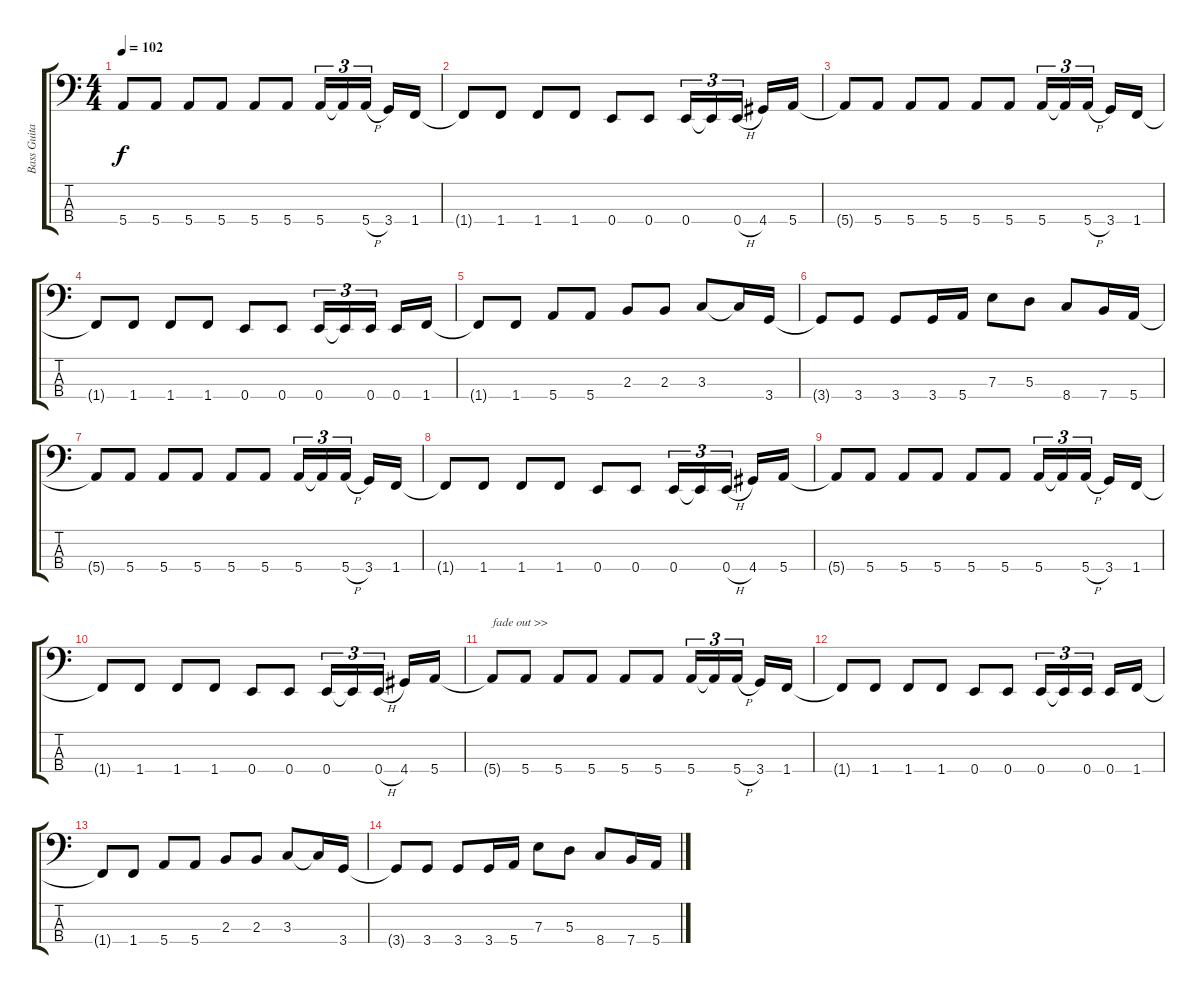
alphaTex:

\track ("Bass Guitar" "Bass Guita") {instrument fretlessbass}
\staff {score tabs}
\tuning (G2 D2 A1 E1) {hide}
\ts (4 4)
\tempo 102
\clef f4
\ks c
5.4{t}.8{dy f} 5.4.8 5.4.8 5.4.8 5.4.8 5.4.8 5.4.16{tu (3 2)} 5.4{t}.16{tu (3 2)} 5.4{h}.16{tu (3 2) beam splitsecondary} 3.4.16 1.4.16 |
1.4{t}.8 1.4.8 1.4.8 1.4.8 0.4.8 0.4.8 0.4.16{tu (3 2)} 0.4{t}.16{tu (3 2)} 0.4{h}.16{tu (3 2) beam splitsecondary} 4.4.16 5.4.16 |
5.4{t}.8 5.4.8 5.4.8 5.4.8 5.4.8 5.4.8 5.4.16{tu (3 2)} 5.4{t}.16{tu (3 2)} 5.4{h}.16{tu (3 2) beam splitsecondary} 3.4.16 1.4.16 |
1.4{t}.8 1.4.8 1.4.8 1.4.8 0.4.8 0.4.8 0.4.16{tu (3 2)} 0.4{t}.16{tu (3 2)} 0.4.16{tu (3 2) beam splitsecondary} 0.4.16 1.4.16 |
1.4{t}.8 1.4.8 5.4.8 5.4.8 2.3.8 2.3.8 3.3.8 3.3{t}.16 3.4.16 |
3.4{t}.8 3.4.8 3.4.8 3.4.16 5.4.16 7.3.8 5.3.8 8.4.8 7.4.16 5.4.16 |
5.4{t}.8 5.4.8 5.4.8 5.4.8 5.4.8 5.4.8 5.4.16{tu (3 2)} 5.4{t}.16{tu (3 2)} 5.4{h}.16{tu (3 2) beam splitsecondary} 3.4.16 1.4.16 |
1.4{t}.8 1.4.8 1.4.8 1.4.8 0.4.8 0.4.8 0.4.16{tu (3 2)} 0.4{t}.16{tu (3 2)} 0.4{h}.16{tu (3 2) beam splitsecondary} 4.4.16 5.4.16 |
5.4{t}.8 5.4.8 5.4.8 5.4.8 5.4.8 5.4.8 5.4.16{tu (3 2)} 5.4{t}.16{tu (3 2)} 5.4{h}.16{tu (3 2) beam splitsecondary} 3.4.16 1.4.16 |
1.4{t}.8 1.4.8 1.4.8 1.4.8 0.4.8 0.4.8 0.4.16{tu (3 2)} 0.4{t}.16{tu (3 2)} 0.4{h}.16{tu (3 2) beam splitsecondary} 4.4.16 5.4.16 |
5.4{t}.8{txt "fade out >>" volume 0} 5.4.8 5.4.8 5.4.8 5.4.8 5.4.8 5.4.16{tu (3 2)} 5.4{t}.16{tu (3 2)} 5.4{h}.16{tu (3 2) beam splitsecondary} 3.4.16 1.4.16 |
1.4{t}.8 1.4.8 1.4.8 1.4.8 0.4.8 0.4.8 0.4.16{tu (3 2)} 0.4{t}.16{tu (3 2)} 0.4.16{tu (3 2) beam splitsecondary} 0.4.16 1.4.16 |
1.4{t}.8 1.4.8 5.4.8 5.4.8 2.3.8 2.3.8 3.3.8 3.3{t}.16 3.4.16 |
3.4{t}.8 3.4.8 3.4.8 3.4.16 5.4.16 7.3.8 5.3.8 8.4.8 7.4.16 5.4.16
